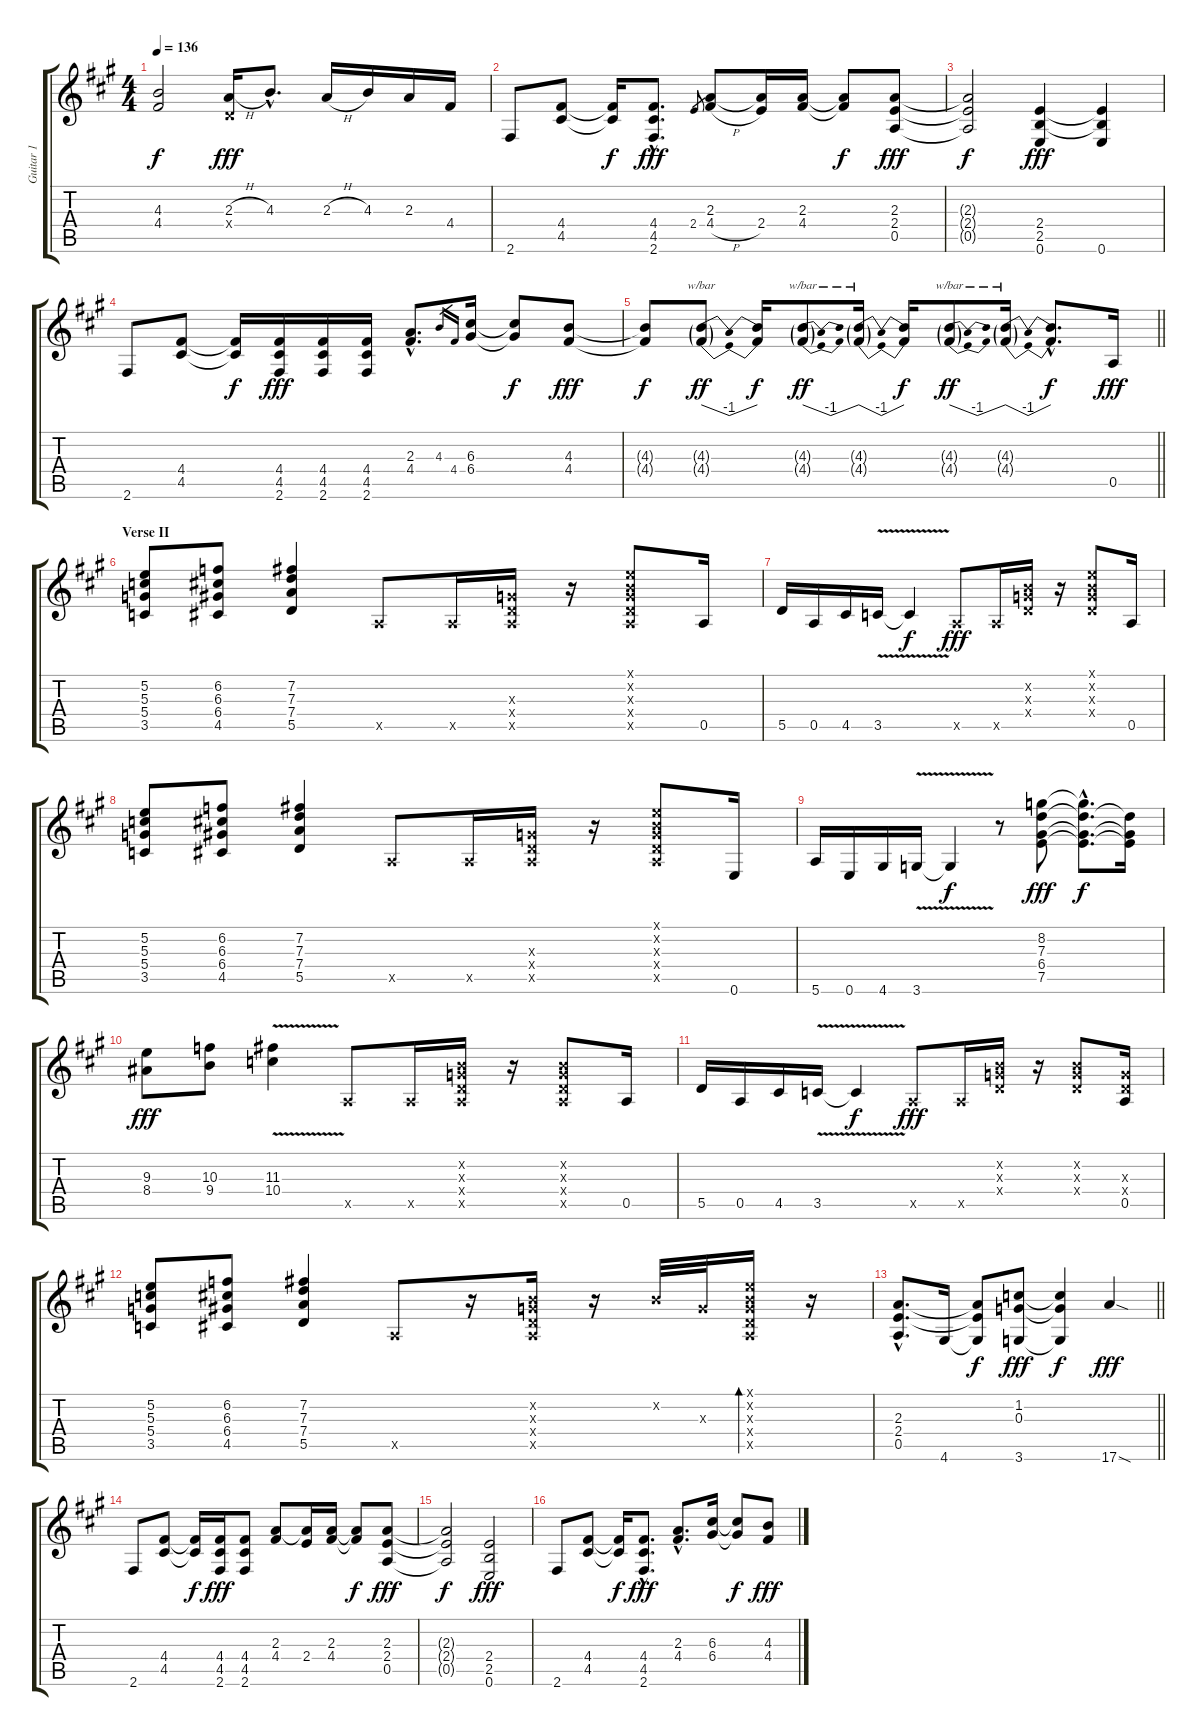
\track ("Guitar 1" "Guitar 1") {instrument distortionguitar}
\staff {score tabs}
\tuning (E4 B3 G3 D3 A2 E2) {hide}
\ts (4 4)
\tempo 136
\clef g2
\ks a
(4.3{t} 4.4{t}).2{dy f} (2.3{h} 0.4{x}).16{dy fff} 4.3{hac}.8{d} 2.3{h}.16 4.3.16 2.3.16 4.4.16 |
2.6.8 (4.4 4.5).8 (4.4{t} 4.5{t}).16{dy f} (4.4{hac} 4.5{hac} 2.6{hac}).8{d dy fff} 2.4.8{gr} (2.3 4.4{h}).8 (2.3{t} 2.4).16 (2.3 4.4).16 (2.3{t} 4.4{t}).8{dy f} (2.3 2.4 0.5).8{dy fff} |
(2.3{t} 2.4{t} 0.5{t}).2{dy f} (2.4 2.5 0.6).4{dy fff} (2.4{t} 2.5{t} 0.6).4 |
2.6.8 (4.4 4.5).8 (4.4{t} 4.5{t}).16{dy f} (4.4 4.5 2.6).16{dy fff} (4.4 4.5 2.6).16 (4.4 4.5 2.6).16 (2.3{hac} 4.4{hac}).8{d} 4.3.16{gr} 4.4.16{gr} (6.3 6.4).16 (6.3{t} 6.4{t}).8{dy f} (4.3 4.4).8{dy fff} |
\barLineRight lightlight
(4.3{t} 4.4{t}).8{dy f} (4.3{g} 4.4{g}).8{tbe (dip default 0 0 30 -4 60 0) dy ff} (4.3{t} 4.4{t}).16{dy f} (4.3{g} 4.4{g}).8{tbe (dip default 0 0 30 -4 60 0) dy ff} (4.3{g} 4.4{g}).16{tbe (dip default 0 0 30 -4 60 0)} (4.3{t} 4.4{t}).16{dy f} (4.3{g} 4.4{g}).8{tbe (dip default 0 0 30 -4 60 0) dy ff} (4.3{g} 4.4{g}).16{tbe (dip default 0 0 30 -4 60 0)} (4.3{hac t} 4.4{hac t}).8{d dy f} 0.5.16{dy fff} |
\section ("" "Verse II")
(5.2 5.3 5.4 3.5).8 (6.2 6.3 6.4 4.5).8 (7.2 7.3 7.4 5.5).4 0.5{x}.8 0.5{x}.16 (0.3{x} 0.4{x} 0.5{x}).16 r.16 (0.1{x} 0.2{x} 0.3{x} 0.4{x} 0.5{x}).8 0.5.16 |
5.5.16 0.5.16 4.5.16 3.5{v}.16 3.5{t}.4{dy f} 0.5{x}.8{dy fff} 0.5{x}.16 (0.2{x} 0.3{x} 0.4{x}).16 r.16 (0.1{x} 0.2{x} 0.3{x} 0.4{x}).8 0.5.16 |
(5.2 5.3 5.4 3.5).8 (6.2 6.3 6.4 4.5).8 (7.2 7.3 7.4 5.5).4 0.5{x}.8 0.5{x}.16 (0.3{x} 0.4{x} 0.5{x}).16 r.16 (0.1{x} 0.2{x} 0.3{x} 0.4{x} 0.5{x}).8 0.6.16 |
5.6.16 0.6.16 4.6.16 3.6{v}.16 3.6{t}.4{dy f} r.8 (8.2 7.3 6.4 7.5).8{dy fff} (8.2{hac t} 7.3{hac t} 6.4{hac t} 7.5{hac t}).8{d dy f} (7.3{t} 6.4{t} 7.5{t}).16 |
(9.3 8.4).8{dy fff} (10.3 9.4).8 (11.3{v} 10.4{v}).4 0.5{x}.8 0.5{x}.16 (0.2{x} 0.3{x} 0.4{x} 0.5{x}).16 r.16 (0.2{x} 0.3{x} 0.4{x} 0.5{x}).8 0.5.16 |
5.5.16 0.5.16 4.5.16 3.5{v}.16 3.5{t}.4{dy f} 0.5{x}.8{dy fff} 0.5{x}.16 (0.2{x} 0.3{x} 0.4{x}).16 r.16 (0.2{x} 0.3{x} 0.4{x}).8 (0.3{x} 0.4{x} 0.5).16 |
(5.2 5.3 5.4 3.5).8 (6.2 6.3 6.4 4.5).8 (7.2 7.3 7.4 5.5).4 0.5{x}.8 r.16 (0.2{x} 0.3{x} 0.4{x} 0.5{x}).16 r.16 0.2{x}.32 0.3{x}.32 (0.1{x} 0.2{x} 0.3{x} 0.4{x} 0.5{x}).16{bd 120} r.16 |
\barLineRight lightlight
(2.3{hac} 2.4{hac} 0.5{hac}).8{d} 4.6.16 (2.3{t} 2.4{t} 4.6{t}).8{dy f} (1.2 0.3 3.6).8{dy fff} (1.2{t} 0.3{t} 3.6{t}).4{dy f} 17.6{sod}.4{dy fff} |
2.6.8 (4.4 4.5).8 (4.4{t} 4.5{t}).16{dy f} (4.4 4.5 2.6).16{dy fff} (4.4 4.5 2.6).8 (2.3 4.4).8 (2.3{t} 2.4).16 (2.3 4.4).16 (2.3{t} 4.4{t}).8{dy f} (2.3 2.4 0.5).8{dy fff} |
(2.3{t} 2.4{t} 0.5{t}).2{dy f} (2.4 2.5 0.6).2{dy fff} |
2.6.8 (4.4 4.5).8 (4.4{t} 4.5{t}).16{dy f} (4.4{hac} 4.5{hac} 2.6{hac}).8{d dy fff} (2.3{hac} 4.4{hac}).8{d} (6.3 6.4).16 (6.3{t} 6.4{t}).8{dy f} (4.3 4.4).8{dy fff}
